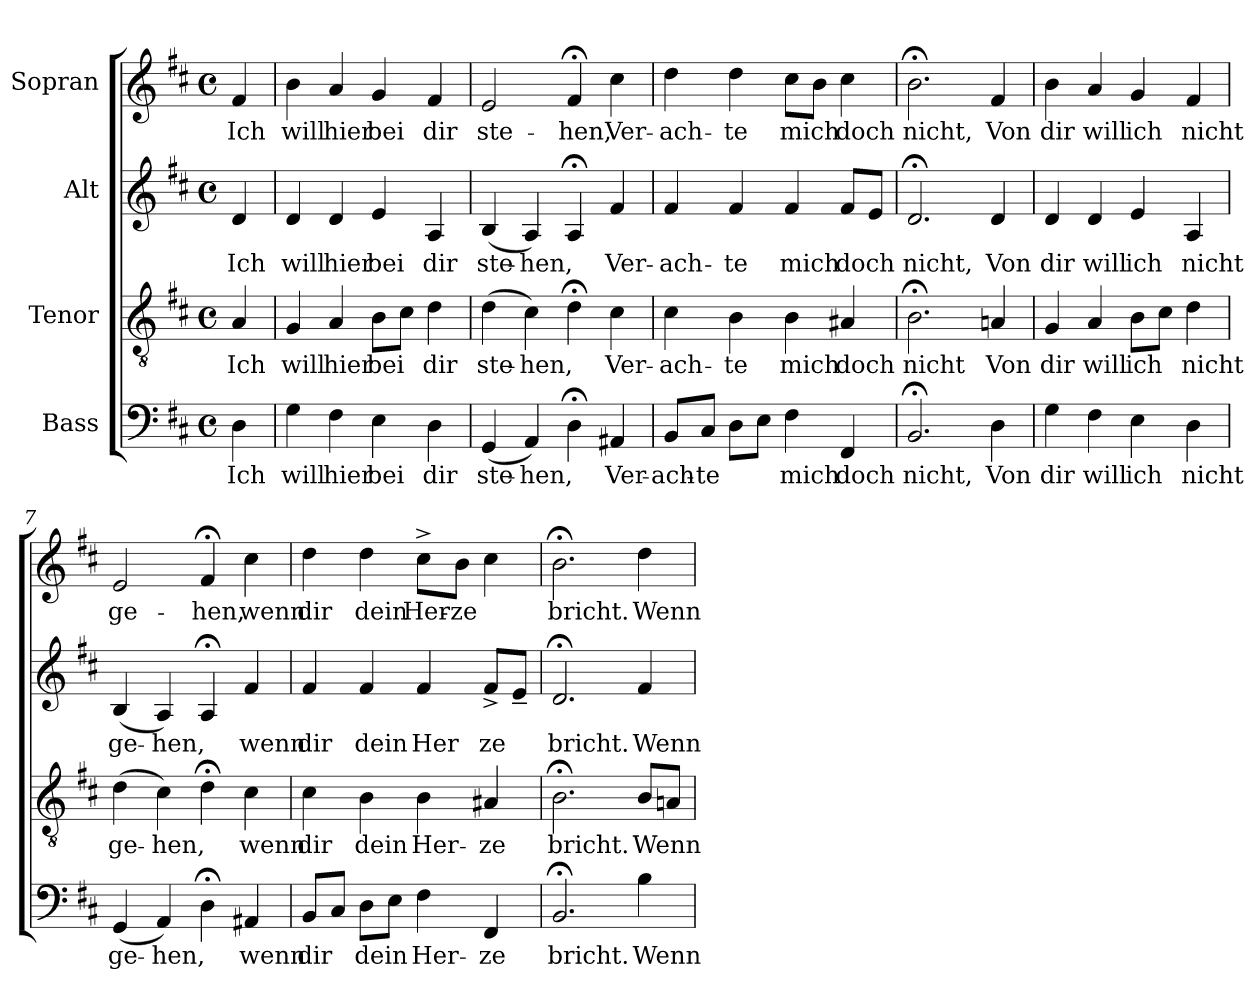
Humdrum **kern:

**kern	**text	**kern	**text	**kern	**text	**kern	**text
*part4	*part4	*part3	*part3	*part2	*part2	*part1	*part1
*staff4	*staff4	*staff3	*staff3	*staff2	*staff2	*staff1	*staff1
*I"Bass	*	*I"Tenor	*	*I"Alt	*	*I"Sopran	*
*clefF4	*	*clefGv2	*	*clefG2	*	*clefG2	*
*k[f#c#]	*	*k[f#c#]	*	*k[f#c#]	*	*k[f#c#]	*
*D:	*	*D:	*	*D:	*	*D:	*
*M4/4	*	*M4/4	*	*M4/4	*	*M4/4	*
*met(c)	*	*met(c)	*	*met(c)	*	*met(c)	*
=1	=1	=1	=1	=1	=1	=1	=1
!	!LO:LY:b	!	!LO:LY:b	!	!LO:LY:b	!	!LO:LY:b
4D\	Ich	4A/	Ich	4d/	Ich	4f#/	Ich
=2	=2	=2	=2	=2	=2	=2	=2
!	!LO:LY:b	!	!LO:LY:b	!	!LO:LY:b	!	!LO:LY:b
4G\	will	4G/	will	4d/	will	4b\	will
!	!LO:LY:b	!	!LO:LY:b	!	!LO:LY:b	!	!LO:LY:b
4F#\	hier	4A/	hier	4d/	hier	4a/	hier
!	!LO:LY:b	!	!LO:LY:b	!	!LO:LY:b	!	!LO:LY:b
4E\	bei	8B\L	bei	4e/	bei	4g/	bei
.	.	8c#\J	.	.	.	.	.
!	!LO:LY:b	!	!LO:LY:b	!	!LO:LY:b	!	!LO:LY:b
4D\	dir	4d\	dir	4A/	dir	4f#/	dir
=3	=3	=3	=3	=3	=3	=3	=3
!	!LO:LY:b	!	!LO:LY:b	!	!LO:LY:b	!	!LO:LY:b
(<4GG/	ste-	(>4d\	ste-	(<4B/	ste-	2e/	ste-
!	!LO:LY:b	!	!LO:LY:b	!	!LO:LY:b	!	!
4AA/)	-hen,	4c#\)	-hen,	4A/)	-hen,	.	.
!	!	!	!	!	!	!	!LO:LY:b
4D;<\	.	4d;<\	.	4A;/	.	4f#;/	-hen,
!	!LO:LY:b	!	!LO:LY:b	!	!LO:LY:b	!	!LO:LY:b
4AA#X/	Ver-	4c#\	Ver-	4f#/	Ver-	4cc#\	Ver-
=4	=4	=4	=4	=4	=4	=4	=4
!	!LO:LY:b	!	!LO:LY:b	!	!LO:LY:b	!	!LO:LY:b
8BB/L	-ach-	4c#\	-ach-	4f#/	-ach-	4dd\	-ach-
!	!LO:LY:b	!	!	!	!	!	!
8C#/J	-te	.	.	.	.	.	.
!	!	!	!LO:LY:b	!	!LO:LY:b	!	!LO:LY:b
8D\L	.	4B\	-te	4f#/	-te	4dd\	-te
8E\J	.	.	.	.	.	.	.
!	!LO:LY:b	!	!LO:LY:b	!	!LO:LY:b	!	!LO:LY:b
4F#\	mich	4B\	mich	4f#/	mich	8cc#\L	mich
.	.	.	.	.	.	8b\J	.
!	!LO:LY:b	!	!LO:LY:b	!	!LO:LY:b	!	!LO:LY:b
4FF#/	doch	4A#X/	doch	8f#/L	doch	4cc#\	doch
.	.	.	.	8e/J	.	.	.
=5	=5	=5	=5	=5	=5	=5	=5
!	!LO:LY:b	!	!LO:LY:b	!	!LO:LY:b	!	!LO:LY:b
2.BB;/	nicht,	2.B;<\	nicht	2.d;/	nicht,	2.b;<\	nicht,
!	!LO:LY:b	!	!LO:LY:b	!	!LO:LY:b	!	!LO:LY:b
4D\	Von	4An/	Von	4d/	Von	4f#/	Von
=6	=6	=6	=6	=6	=6	=6	=6
!	!LO:LY:b	!	!LO:LY:b	!	!LO:LY:b	!	!LO:LY:b
4G\	dir	4G/	dir	4d/	dir	4b\	dir
!	!LO:LY:b	!	!LO:LY:b	!	!LO:LY:b	!	!LO:LY:b
4F#\	will	4A/	will	4d/	will	4a/	will
!	!LO:LY:b	!	!LO:LY:b	!	!LO:LY:b	!	!LO:LY:b
4E\	ich	8B\L	ich	4e/	ich	4g/	ich
.	.	8c#\J	.	.	.	.	.
!	!LO:LY:b	!	!LO:LY:b	!	!LO:LY:b	!	!LO:LY:b
4D\	nicht	4d\	nicht	4A/	nicht	4f#/	nicht
=7	=7	=7	=7	=7	=7	=7	=7
!	!LO:LY:b	!	!LO:LY:b	!	!LO:LY:b	!	!LO:LY:b
(<4GG/	ge-	(>4d\	ge-	(<4B/	ge-	2e/	ge-
!	!LO:LY:b	!	!LO:LY:b	!	!LO:LY:b	!	!
4AA/)	-hen,	4c#\)	-hen,	4A/)	-hen,	.	.
!	!	!	!	!	!	!	!LO:LY:b
4D;<\	.	4d;<\	.	4A;/	.	4f#;/	-hen,
!	!LO:LY:b	!	!LO:LY:b	!	!LO:LY:b	!	!LO:LY:b
4AA#X/	wenn	4c#\	wenn	4f#/	wenn	4cc#\	wenn
!!LO:LB:g=z
=8	=8	=8	=8	=8	=8	=8	=8
!	!LO:LY:b	!	!LO:LY:b	!	!LO:LY:b	!	!LO:LY:b
8BB/L	dir	4c#\	dir	4f#/	dir	4dd\	dir
8C#/J	.	.	.	.	.	.	.
!	!LO:LY:b	!	!LO:LY:b	!	!LO:LY:b	!	!LO:LY:b
8D\L	dein	4B\	dein	4f#/	dein	4dd\	dein
8E\J	.	.	.	.	.	.	.
!	!LO:LY:b	!	!LO:LY:b	!	!LO:LY:b	!	!LO:LY:b
4F#\	Her-	4B\	Her-	4f#/	Her	8cc#^>\L	Her-
!	!	!	!	!	!	!	!LO:LY:b
.	.	.	.	.	.	8b\J	-ze
!	!LO:LY:b	!	!LO:LY:b	!	!LO:LY:b	!	!
4FF#/	-ze	4A#X/	-ze	8f#^</L	ze	4cc#\	.
.	.	.	.	8e~</J	.	.	.
=9	=9	=9	=9	=9	=9	=9	=9
!	!LO:LY:b	!	!LO:LY:b	!	!LO:LY:b	!	!LO:LY:b
2.BB;/	bricht.	2.B;<\	bricht.	2.d;/	bricht.	2.b;<\	bricht.
!	!LO:LY:b	!	!LO:LY:b	!	!LO:LY:b	!	!LO:LY:b
4B\	Wenn	8B/L	Wenn	4f#/	Wenn	4dd\	Wenn
.	.	8An/J	.	.	.	.	.
=	=	=	=	=	=	=	=
*-	*-	*-	*-	*-	*-	*-	*-
